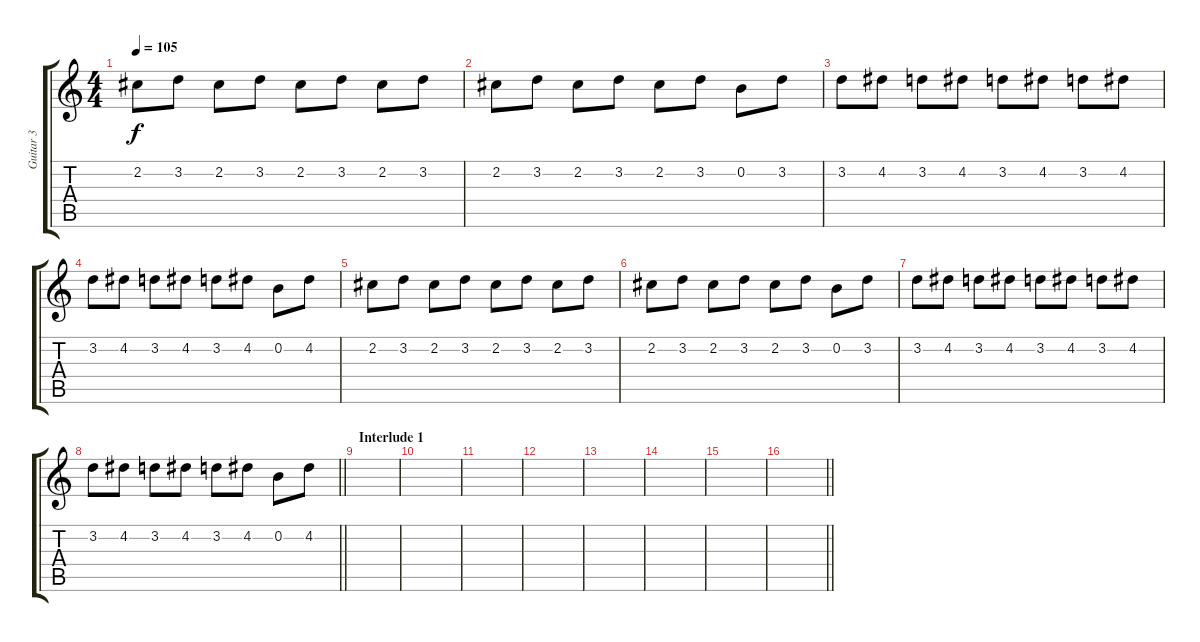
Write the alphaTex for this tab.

\track ("Guitar 3" "Guitar 3") {instrument distortionguitar}
\staff {score tabs}
\tuning (E4 B3 G3 D3 A2 E2) {hide}
\ts (4 4)
\tempo 105
\clef g2
\ks c
2.2.8{dy f instrument distortionguitar} 3.2.8 2.2.8 3.2.8 2.2.8 3.2.8 2.2.8 3.2.8 |
2.2.8 3.2.8 2.2.8 3.2.8 2.2.8 3.2.8 0.2.8 3.2.8 |
3.2.8 4.2.8 3.2.8 4.2.8 3.2.8 4.2.8 3.2.8 4.2.8 |
3.2.8 4.2.8 3.2.8 4.2.8 3.2.8 4.2.8 0.2.8 4.2.8 |
2.2.8 3.2.8 2.2.8 3.2.8 2.2.8 3.2.8 2.2.8 3.2.8 |
2.2.8 3.2.8 2.2.8 3.2.8 2.2.8 3.2.8 0.2.8 3.2.8 |
3.2.8 4.2.8 3.2.8 4.2.8 3.2.8 4.2.8 3.2.8 4.2.8 |
\barLineRight lightlight
3.2.8 4.2.8 3.2.8 4.2.8 3.2.8 4.2.8 0.2.8 4.2.8 |
\section ("" "Interlude 1")
|
|
|
|
|
|
|
\barLineRight lightlight
